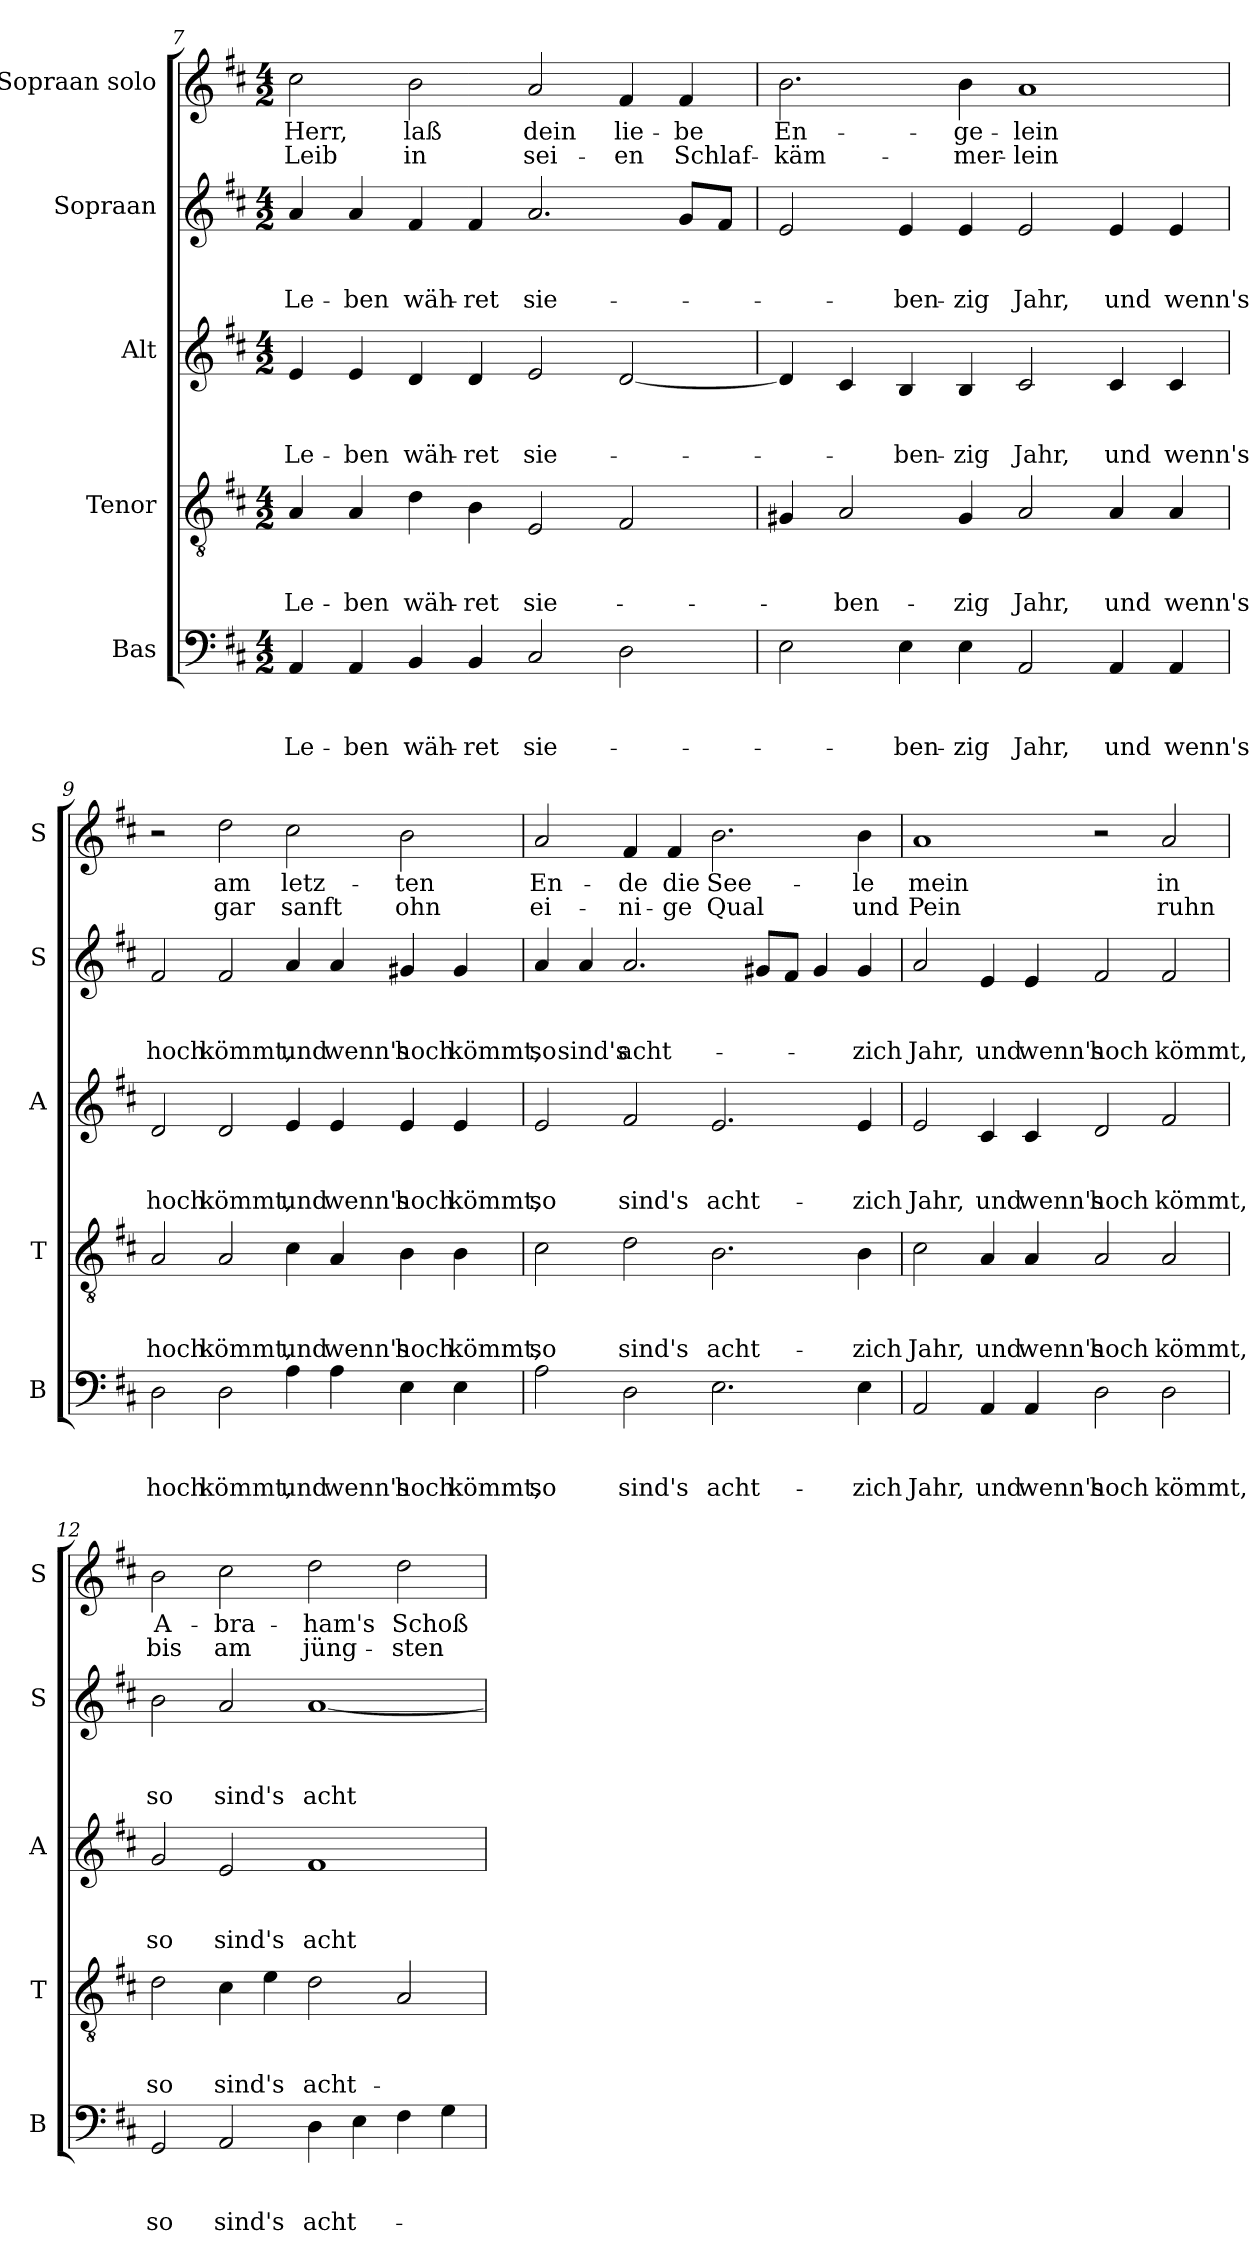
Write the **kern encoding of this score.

**kern	**text	**text	**text	**kern	**text	**text	**text	**kern	**text	**text	**text	**kern	**text	**text	**text	**kern	**text	**text
*part5	*part5	*part5	*part5	*part4	*part4	*part4	*part4	*part3	*part3	*part3	*part3	*part2	*part2	*part2	*part2	*part1	*part1	*part1
*staff5	*staff5	*staff5	*staff5	*staff4	*staff4	*staff4	*staff4	*staff3	*staff3	*staff3	*staff3	*staff2	*staff2	*staff2	*staff2	*staff1	*staff1	*staff1
*I"Bas	*	*	*	*I"Tenor	*	*	*	*I"Alt	*	*	*	*I"Sopraan	*	*	*	*I"Sopraan solo	*	*
*I'B	*	*	*	*I'T	*	*	*	*I'A	*	*	*	*I'S	*	*	*	*I'S	*	*
!!LO:LB:g=z
*clefF4	*	*	*	*clefGv2	*	*	*	*clefG2	*	*	*	*clefG2	*	*	*	*clefG2	*	*
*k[f#c#]	*	*	*	*k[f#c#]	*	*	*	*k[f#c#]	*	*	*	*k[f#c#]	*	*	*	*k[f#c#]	*	*
*D:	*	*	*	*D:	*	*	*	*D:	*	*	*	*D:	*	*	*	*D:	*	*
*M4/2	*	*	*	*M4/2	*	*	*	*M4/2	*	*	*	*M4/2	*	*	*	*M4/2	*	*
=7	=7	=7	=7	=7	=7	=7	=7	=7	=7	=7	=7	=7	=7	=7	=7	=7	=7	=7
!	!	!	!LO:LY:b	!	!	!	!LO:LY:b	!	!	!	!LO:LY:b	!	!	!	!LO:LY:b	!	!LO:LY:b	!LO:LY:b
4AA/	.	.	Le-	4A/	.	.	Le-	4e/	.	.	Le-	4a/	.	.	Le-	2cc#\	Herr,	Leib
!	!	!	!LO:LY:b	!	!	!	!LO:LY:b	!	!	!	!LO:LY:b	!	!	!	!LO:LY:b	!	!	!
4AA/	.	.	-ben	4A/	.	.	-ben	4e/	.	.	-ben	4a/	.	.	-ben	.	.	.
!	!	!	!LO:LY:b	!	!	!	!LO:LY:b	!	!	!	!LO:LY:b	!	!	!	!LO:LY:b	!	!LO:LY:b	!LO:LY:b
4BB/	.	.	wäh-	4d\	.	.	wäh-	4d/	.	.	wäh-	4f#/	.	.	wäh-	2b\	laß	in
!	!	!	!LO:LY:b	!	!	!	!LO:LY:b	!	!	!	!LO:LY:b	!	!	!	!LO:LY:b	!	!	!
4BB/	.	.	-ret	4B\	.	.	-ret	4d/	.	.	-ret	4f#/	.	.	-ret	.	.	.
!	!	!	!LO:LY:b	!	!	!	!LO:LY:b	!	!	!	!LO:LY:b	!	!	!	!LO:LY:b	!	!LO:LY:b	!LO:LY:b
2C#/	.	.	sie-	2E/	.	.	sie-	2e/	.	.	sie-	2.a/	.	.	sie-	2a/	dein	sei-
!	!	!	!	!	!	!	!	!	!	!	!	!	!	!	!	!	!LO:LY:b	!LO:LY:b
2D\	.	.	.	2F#/	.	.	.	[2d/	.	.	.	.	.	.	.	4f#/	lie-	-en
!	!	!	!	!	!	!	!	!	!	!	!	!	!	!	!	!	!LO:LY:b	!LO:LY:b
.	.	.	.	.	.	.	.	.	.	.	.	8g/L	.	.	.	4f#/	-be	Schlaf-
.	.	.	.	.	.	.	.	.	.	.	.	8f#/J	.	.	.	.	.	.
=8	=8	=8	=8	=8	=8	=8	=8	=8	=8	=8	=8	=8	=8	=8	=8	=8	=8	=8
!	!	!	!	!	!	!	!	!	!	!	!	!	!	!	!	!	!LO:LY:b	!LO:LY:b
2E\	.	.	.	4G#X/	.	.	.	4d/]	.	.	.	2e/	.	.	.	2.b\	En-	-käm-
!	!	!	!	!	!	!	!LO:LY:b	!	!	!	!	!	!	!	!	!	!	!
.	.	.	.	2A/	.	.	-ben-	4c#/	.	.	.	.	.	.	.	.	.	.
!	!	!	!LO:LY:b	!	!	!	!	!	!	!	!LO:LY:b	!	!	!	!LO:LY:b	!	!	!
4E\	.	.	-ben-	.	.	.	.	4B/	.	.	-ben-	4e/	.	.	-ben-	.	.	.
!	!	!	!LO:LY:b	!	!	!	!LO:LY:b	!	!	!	!LO:LY:b	!	!	!	!LO:LY:b	!	!LO:LY:b	!LO:LY:b
4E\	.	.	-zig	4G#/	.	.	-zig	4B/	.	.	-zig	4e/	.	.	-zig	4b\	-ge-	-mer-
!	!	!	!LO:LY:b	!	!	!	!LO:LY:b	!	!	!	!LO:LY:b	!	!	!	!LO:LY:b	!	!LO:LY:b	!LO:LY:b
2AA/	.	.	Jahr,	2A/	.	.	Jahr,	2c#/	.	.	Jahr,	2e/	.	.	Jahr,	1a	-lein	-lein
!	!	!	!LO:LY:b	!	!	!	!LO:LY:b	!	!	!	!LO:LY:b	!	!	!	!LO:LY:b	!	!	!
4AA/	.	.	und	4A/	.	.	und	4c#/	.	.	und	4e/	.	.	und	.	.	.
!	!	!	!LO:LY:b	!	!	!	!LO:LY:b	!	!	!	!LO:LY:b	!	!	!	!LO:LY:b	!	!	!
4AA/	.	.	wenn's	4A/	.	.	wenn's	4c#/	.	.	wenn's	4e/	.	.	wenn's	.	.	.
=9	=9	=9	=9	=9	=9	=9	=9	=9	=9	=9	=9	=9	=9	=9	=9	=9	=9	=9
!	!	!	!LO:LY:b	!	!	!	!LO:LY:b	!	!	!	!LO:LY:b	!	!	!	!LO:LY:b	!	!	!
2D\	.	.	hoch	2A/	.	.	hoch	2d/	.	.	hoch	2f#/	.	.	hoch	2r	.	.
!	!	!	!LO:LY:b	!	!	!	!LO:LY:b	!	!	!	!LO:LY:b	!	!	!	!LO:LY:b	!	!LO:LY:b	!LO:LY:b
2D\	.	.	kömmt,	2A/	.	.	kömmt,	2d/	.	.	kömmt,	2f#/	.	.	kömmt,	2dd\	am	gar
!	!	!	!LO:LY:b	!	!	!	!LO:LY:b	!	!	!	!LO:LY:b	!	!	!	!LO:LY:b	!	!LO:LY:b	!LO:LY:b
4A\	.	.	und	4c#\	.	.	und	4e/	.	.	und	4a/	.	.	und	2cc#\	letz-	sanft
!	!	!	!LO:LY:b	!	!	!	!LO:LY:b	!	!	!	!LO:LY:b	!	!	!	!LO:LY:b	!	!	!
4A\	.	.	wenn's	4A/	.	.	wenn's	4e/	.	.	wenn's	4a/	.	.	wenn's	.	.	.
!	!	!	!LO:LY:b	!	!	!	!LO:LY:b	!	!	!	!LO:LY:b	!	!	!	!LO:LY:b	!	!LO:LY:b	!LO:LY:b
4E\	.	.	hoch	4B\	.	.	hoch	4e/	.	.	hoch	4g#X/	.	.	hoch	2b\	-ten	ohn
!	!	!	!LO:LY:b	!	!	!	!LO:LY:b	!	!	!	!LO:LY:b	!	!	!	!LO:LY:b	!	!	!
4E\	.	.	kömmt,	4B\	.	.	kömmt,	4e/	.	.	kömmt,	4g#/	.	.	kömmt,	.	.	.
!!LO:LB:g=z
=10	=10	=10	=10	=10	=10	=10	=10	=10	=10	=10	=10	=10	=10	=10	=10	=10	=10	=10
!	!	!	!LO:LY:b	!	!	!	!LO:LY:b	!	!	!	!LO:LY:b	!	!	!	!LO:LY:b	!	!LO:LY:b	!LO:LY:b
2A\	.	.	so	2c#\	.	.	so	2e/	.	.	so	4a/	.	.	so	2a/	En-	ei-
!	!	!	!	!	!	!	!	!	!	!	!	!	!	!	!LO:LY:b	!	!	!
.	.	.	.	.	.	.	.	.	.	.	.	4a/	.	.	sind's	.	.	.
!	!	!	!LO:LY:b	!	!	!	!LO:LY:b	!	!	!	!LO:LY:b	!	!	!	!LO:LY:b	!	!LO:LY:b	!LO:LY:b
2D\	.	.	sind's	2d\	.	.	sind's	2f#/	.	.	sind's	2.a/	.	.	acht-	4f#/	-de	-ni-
!	!	!	!	!	!	!	!	!	!	!	!	!	!	!	!	!	!LO:LY:b	!LO:LY:b
.	.	.	.	.	.	.	.	.	.	.	.	.	.	.	.	4f#/	die	-ge
!	!	!	!LO:LY:b	!	!	!	!LO:LY:b	!	!	!	!LO:LY:b	!	!	!	!	!	!LO:LY:b	!LO:LY:b
2.E\	.	.	acht-	2.B\	.	.	acht-	2.e/	.	.	acht-	.	.	.	.	2.b\	See-	Qual
.	.	.	.	.	.	.	.	.	.	.	.	8g#X/L	.	.	.	.	.	.
.	.	.	.	.	.	.	.	.	.	.	.	8f#/J	.	.	.	.	.	.
.	.	.	.	.	.	.	.	.	.	.	.	4g#/	.	.	.	.	.	.
!	!	!	!LO:LY:b	!	!	!	!LO:LY:b	!	!	!	!LO:LY:b	!	!	!	!LO:LY:b	!	!LO:LY:b	!LO:LY:b
4E\	.	.	-zich	4B\	.	.	-zich	4e/	.	.	-zich	4g#/	.	.	-zich	4b\	-le	und
=11	=11	=11	=11	=11	=11	=11	=11	=11	=11	=11	=11	=11	=11	=11	=11	=11	=11	=11
!	!	!	!LO:LY:b	!	!	!	!LO:LY:b	!	!	!	!LO:LY:b	!	!	!	!LO:LY:b	!	!LO:LY:b	!LO:LY:b
2AA/	.	.	Jahr,	2c#\	.	.	Jahr,	2e/	.	.	Jahr,	2a/	.	.	Jahr,	1a	mein	Pein
!	!	!	!LO:LY:b	!	!	!	!LO:LY:b	!	!	!	!LO:LY:b	!	!	!	!LO:LY:b	!	!	!
4AA/	.	.	und	4A/	.	.	und	4c#/	.	.	und	4e/	.	.	und	.	.	.
!	!	!	!LO:LY:b	!	!	!	!LO:LY:b	!	!	!	!LO:LY:b	!	!	!	!LO:LY:b	!	!	!
4AA/	.	.	wenn's	4A/	.	.	wenn's	4c#/	.	.	wenn's	4e/	.	.	wenn's	.	.	.
!	!	!	!LO:LY:b	!	!	!	!LO:LY:b	!	!	!	!LO:LY:b	!	!	!	!LO:LY:b	!	!	!
2D\	.	.	hoch	2A/	.	.	hoch	2d/	.	.	hoch	2f#/	.	.	hoch	2r	.	.
!	!	!	!LO:LY:b	!	!	!	!LO:LY:b	!	!	!	!LO:LY:b	!	!	!	!LO:LY:b	!	!LO:LY:b	!LO:LY:b
2D\	.	.	kömmt,	2A/	.	.	kömmt,	2f#/	.	.	kömmt,	2f#/	.	.	kömmt,	2a/	in	ruhn
=12	=12	=12	=12	=12	=12	=12	=12	=12	=12	=12	=12	=12	=12	=12	=12	=12	=12	=12
!	!	!	!LO:LY:b	!	!	!	!LO:LY:b	!	!	!	!LO:LY:b	!	!	!	!LO:LY:b	!	!LO:LY:b	!LO:LY:b
2GG/	.	.	so	2d\	.	.	so	2g/	.	.	so	2b\	.	.	so	2b\	A-	bis
!	!	!	!LO:LY:b	!	!	!	!LO:LY:b	!	!	!	!LO:LY:b	!	!	!	!LO:LY:b	!	!LO:LY:b	!LO:LY:b
2AA/	.	.	sind's	4c#\	.	.	sind's	2e/	.	.	sind's	2a/	.	.	sind's	2cc#\	-bra-	am
.	.	.	.	4e\	.	.	.	.	.	.	.	.	.	.	.	.	.	.
!	!	!	!LO:LY:b	!	!	!	!LO:LY:b	!	!	!	!LO:LY:b	!	!	!	!LO:LY:b	!	!LO:LY:b	!LO:LY:b
4D\	.	.	acht-	2d\	.	.	acht-	1f#	.	.	acht-	[>1a	.	.	acht-	2dd\	-ham's	jüng-
4E\	.	.	.	.	.	.	.	.	.	.	.	.	.	.	.	.	.	.
!	!	!	!	!	!	!	!	!	!	!	!	!	!	!	!	!	!LO:LY:b	!LO:LY:b
4F#\	.	.	.	2A/	.	.	.	.	.	.	.	.	.	.	.	2dd\	Schoß	-sten
4G\	.	.	.	.	.	.	.	.	.	.	.	.	.	.	.	.	.	.
=	=	=	=	=	=	=	=	=	=	=	=	=	=	=	=	=	=	=
*-	*-	*-	*-	*-	*-	*-	*-	*-	*-	*-	*-	*-	*-	*-	*-	*-	*-	*-
